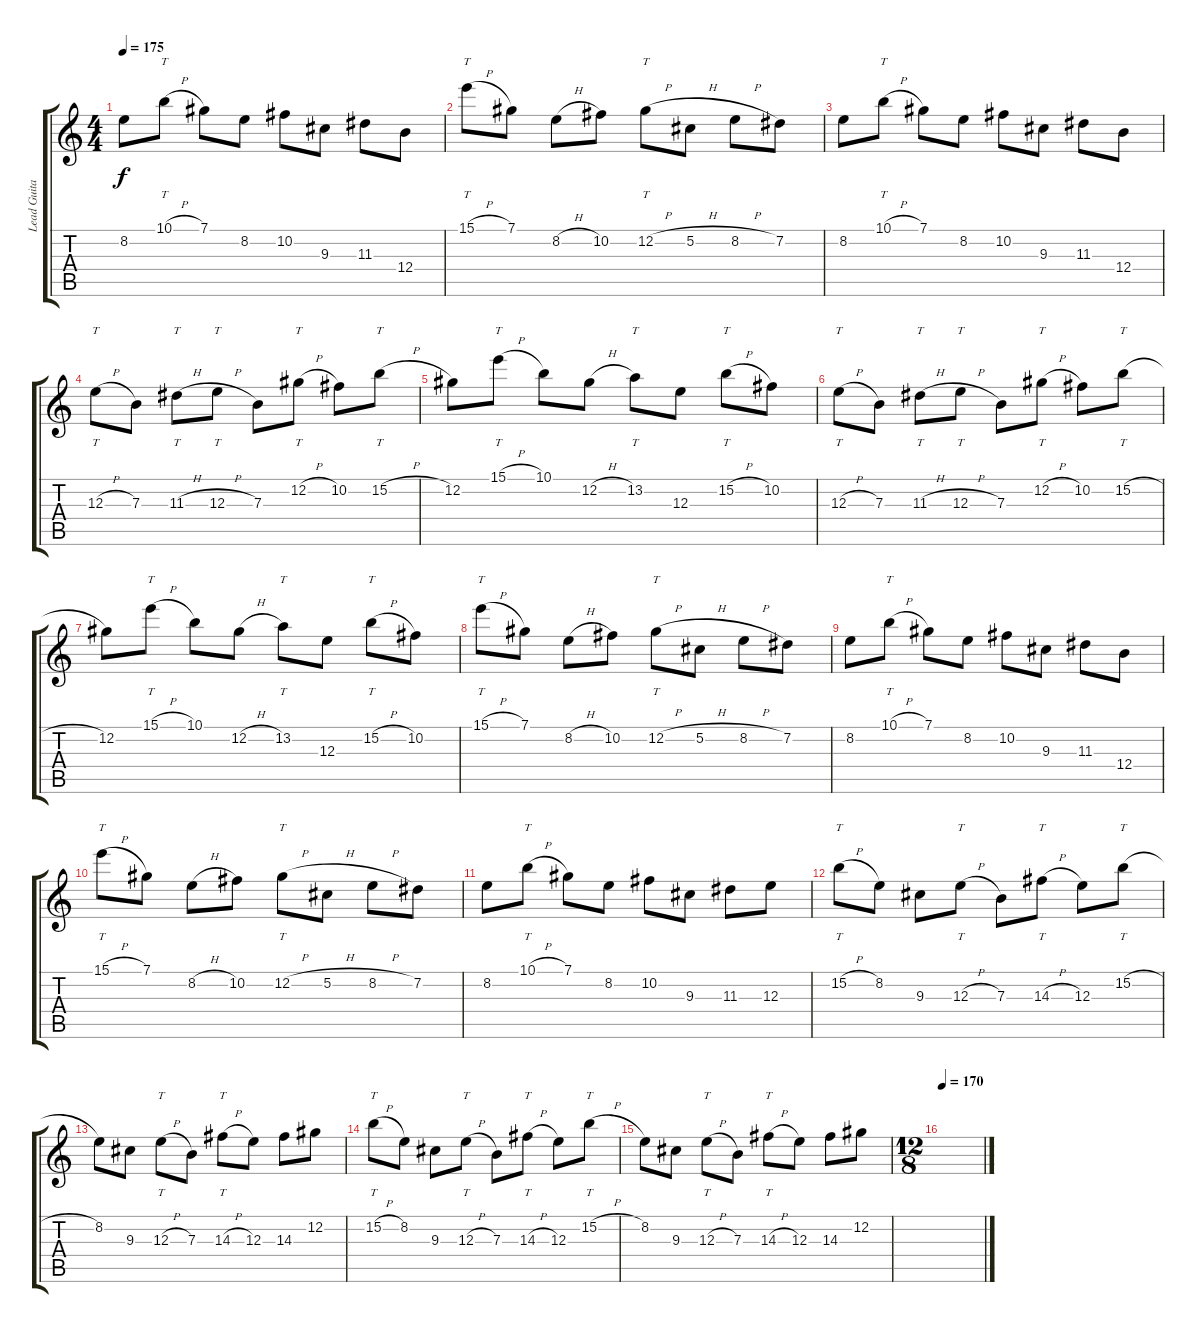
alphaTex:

\track ("Lead Guitar 2" "Lead Guita") {instrument overdrivenguitar}
\staff {score tabs}
\tuning (Db4 Ab3 E3 B2 Gb2 Db2) {hide}
\ts (4 4)
\tempo 175
\clef g2
\ks c
8.2.8{dy f} 10.1{h}.8{tt} 7.1.8 8.2.8 10.2.8 9.3.8 11.3.8 12.4.8 |
15.1{h}.8{tt} 7.1.8 8.2{h}.8 10.2.8 12.2{h}.8{tt} 5.2{h}.8 8.2{h}.8 7.2.8 |
8.2.8 10.1{h}.8{tt} 7.1.8 8.2.8 10.2.8 9.3.8 11.3.8 12.4.8 |
12.3{h}.8{tt} 7.3.8 11.3{h}.8{tt} 12.3{h}.8{tt} 7.3.8 12.2{h}.8{tt} 10.2.8 15.2{h}.8{tt} |
12.2.8 15.1{h}.8{tt} 10.1.8 12.2{h}.8 13.2.8{tt} 12.3.8 15.2{h}.8{tt} 10.2.8 |
12.3{h}.8{tt} 7.3.8 11.3{h}.8{tt} 12.3{h}.8{tt} 7.3.8 12.2{h}.8{tt} 10.2.8 15.2{h}.8{tt} |
12.2.8 15.1{h}.8{tt} 10.1.8 12.2{h}.8 13.2.8{tt} 12.3.8 15.2{h}.8{tt} 10.2.8 |
15.1{h}.8{tt} 7.1.8 8.2{h}.8 10.2.8 12.2{h}.8{tt} 5.2{h}.8 8.2{h}.8 7.2.8 |
8.2.8 10.1{h}.8{tt} 7.1.8 8.2.8 10.2.8 9.3.8 11.3.8 12.4.8 |
15.1{h}.8{tt} 7.1.8 8.2{h}.8 10.2.8 12.2{h}.8{tt} 5.2{h}.8 8.2{h}.8 7.2.8 |
8.2.8 10.1{h}.8{tt} 7.1.8 8.2.8 10.2.8 9.3.8 11.3.8 12.3.8 |
15.2{h}.8{tt} 8.2.8 9.3.8 12.3{h}.8{tt} 7.3.8 14.3{h}.8{tt} 12.3.8 15.2{h}.8{tt} |
8.2.8 9.3.8 12.3{h}.8{tt} 7.3.8 14.3{h}.8{tt} 12.3.8 14.3.8 12.2.8 |
15.2{h}.8{tt} 8.2.8 9.3.8 12.3{h}.8{tt} 7.3.8 14.3{h}.8{tt} 12.3.8 15.2{h}.8{tt} |
8.2.8 9.3.8 12.3{h}.8{tt} 7.3.8 14.3{h}.8{tt} 12.3.8 14.3.8 12.2.8 |
\ts (12 8)
\tempo 170
